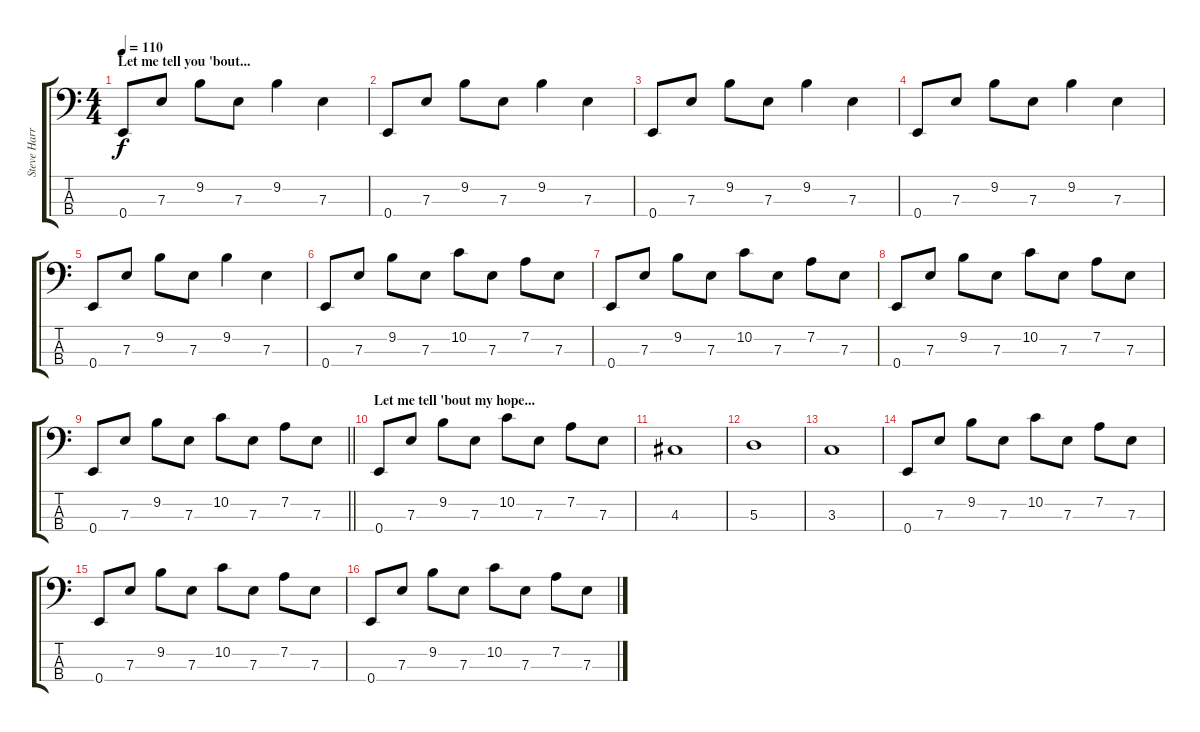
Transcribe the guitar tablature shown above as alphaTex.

\track ("Steve Harris" "Steve Harr") {instrument slapbass2}
\staff {score tabs}
\tuning (G2 D2 A1 E1) {hide}
\ts (4 4)
\section ("" "Let me tell you 'bout...")
\tempo 110
\clef f4
\ks c
0.4.8{dy f volume 11 instrument electricbassfinger} 7.3.8 9.2.8 7.3.8 9.2.4 7.3.4 |
0.4.8{volume 11 instrument electricbassfinger} 7.3.8 9.2.8 7.3.8 9.2.4 7.3.4 |
0.4.8{volume 11 instrument electricbassfinger} 7.3.8 9.2.8 7.3.8 9.2.4 7.3.4 |
0.4.8{volume 11 instrument electricbassfinger} 7.3.8 9.2.8 7.3.8 9.2.4 7.3.4 |
0.4.8{volume 11 instrument electricbassfinger} 7.3.8 9.2.8 7.3.8 9.2.4 7.3.4 |
0.4.8 7.3.8 9.2.8 7.3.8 10.2.8 7.3.8 7.2.8 7.3.8 |
0.4.8 7.3.8 9.2.8 7.3.8 10.2.8 7.3.8 7.2.8 7.3.8 |
0.4.8 7.3.8 9.2.8 7.3.8 10.2.8 7.3.8 7.2.8 7.3.8 |
\barLineRight lightlight
0.4.8 7.3.8 9.2.8 7.3.8 10.2.8 7.3.8 7.2.8 7.3.8 |
\section ("" "Let me tell 'bout my hope...")
0.4.8 7.3.8 9.2.8 7.3.8 10.2.8 7.3.8 7.2.8 7.3.8 |
4.3.1 |
5.3.1 |
3.3.1 |
0.4.8 7.3.8 9.2.8 7.3.8 10.2.8 7.3.8 7.2.8 7.3.8 |
0.4.8 7.3.8 9.2.8 7.3.8 10.2.8 7.3.8 7.2.8 7.3.8 |
0.4.8 7.3.8 9.2.8 7.3.8 10.2.8 7.3.8 7.2.8 7.3.8
